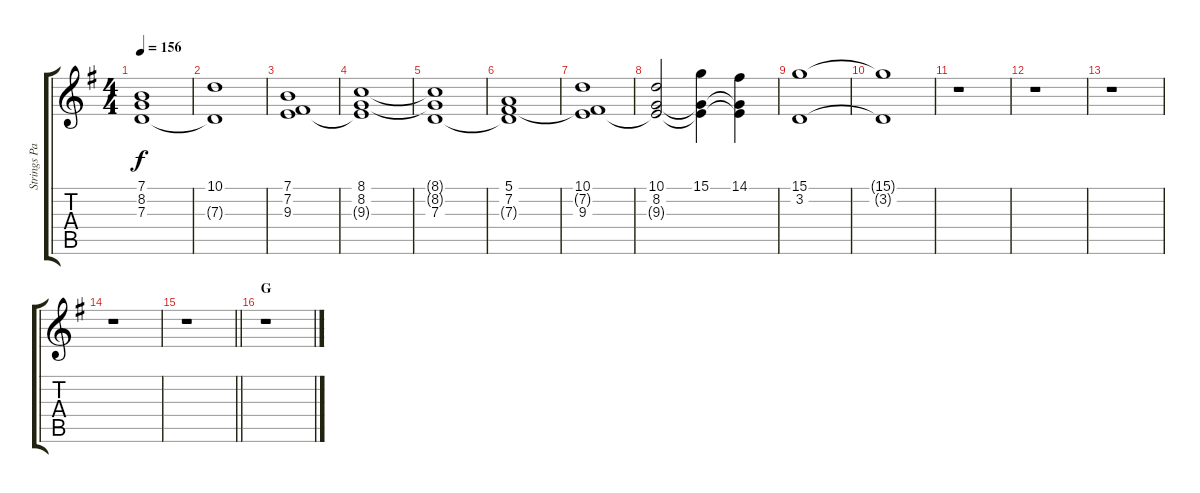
\track ("Strings Pad I" "Strings Pa") {instrument stringensemble1}
\staff {score tabs}
\tuning (E4 B3 G3 D3 A2 E2) {hide}
\ts (4 4)
\tempo 156
\clef g2
\ks g
(7.1{t} 8.2{t} 7.3).1{dy f} |
(10.1 7.3{t}).1 |
(7.1 7.2 9.3).1 |
(8.1 8.2 9.3{t}).1 |
(8.1{t} 8.2{t} 7.3).1 |
(5.1 7.2 7.3{t}).1 |
(10.1 7.2{t} 9.3).1 |
(10.1 8.2 9.3{t}).2 (15.1 8.2{t} 9.3{t}).4 (14.1 8.2{t} 9.3{t}).4 |
(15.1 3.2).1 |
(15.1{t} 3.2{t}).1 |
r.1 |
r.1 |
r.1 |
r.1 |
\barLineRight lightlight
r.1 |
\section ("" "G")
r.1
